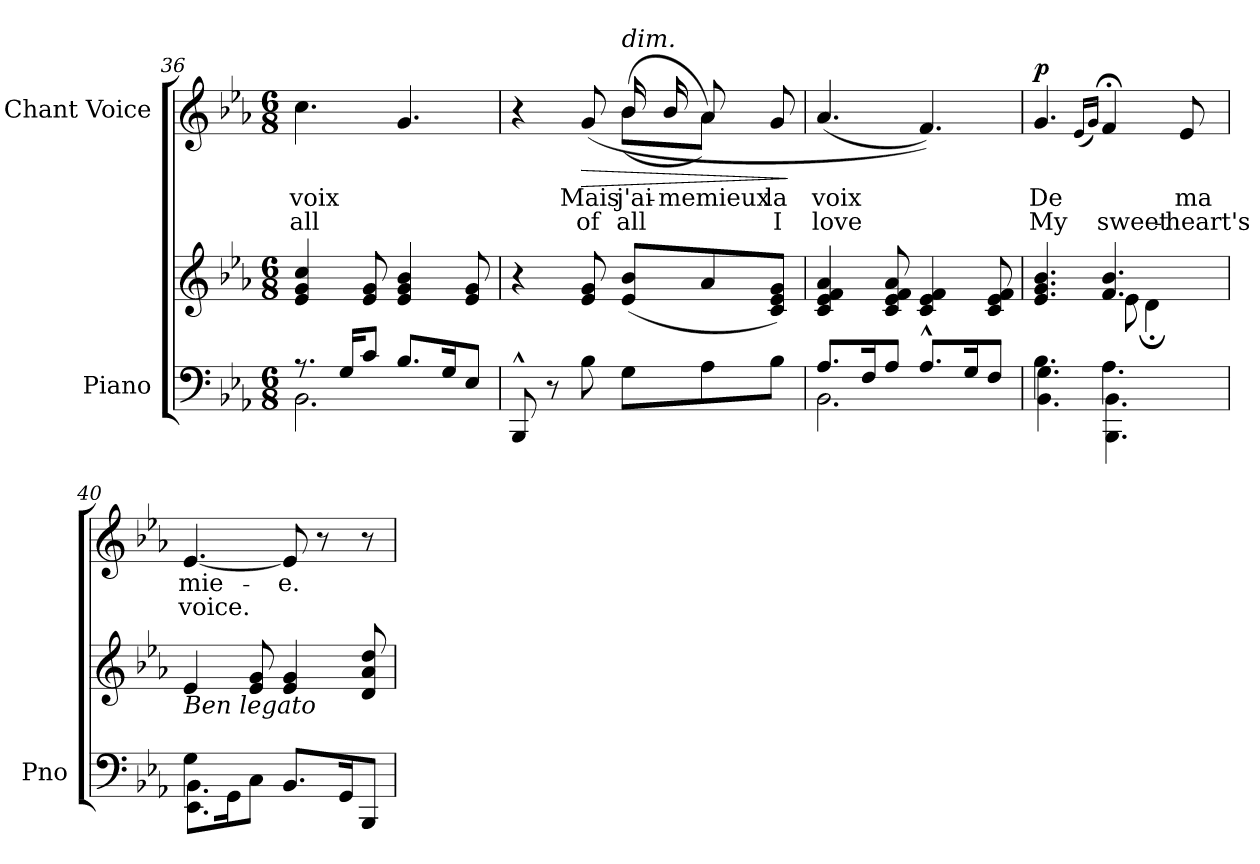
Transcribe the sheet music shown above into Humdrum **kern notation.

**kern	**kern	**kern	**text	**text	**dynam
*part2	*part2	*part1	*part1	*part1	*part1
*staff3	*staff2	*staff1	*staff1	*staff1	*staff1
*I"Piano	*	*I"Chant Voice	*	*	*
*I'Pno	*	*	*	*	*
*clefF4	*clefG2	*clefG2	*	*	*
*k[b-e-a-]	*k[b-e-a-]	*k[b-e-a-]	*	*	*
*M6/8	*M6/8	*M6/8	*	*	*
=36	=36	=36	=36	=36	=36
*^	*	*	*	*	*
!	!	!	!	!LO:LY:b	!LO:LY:b	!
8.r	2.BB-\	4e-/ 4g/ 4cc/	4.cc\	voix	all	.
16G/KL	.	.	.	.	.	.
8c/J	.	8e-/ 8g/	.	.	.	.
8.B-/L	.	4e-/ 4g/ 4b-/	4.g/	.	.	.
16G/K	.	.	.	.	.	.
8E-/J	.	8e-/ 8g/	.	.	.	.
*v	*v	*	*	*	*	*
!!LO:LB:g=z
=37	=37	=37	=37	=37	=37
*	*	*^	*	*	*
8BBB-^^/	4r	4r	4.ryy	.	.	.
8r	.	.	.	.	.	.
!	!	!	!	!LO:LY:b	!LO:LY:b	!LO:HP:b
8B-\	8e-/ 8g/	(8g/	.	Mais	of	>
!	!	!LO:TX:a:i:t=dim.	!	!	!	!
!	!	!	!	!LO:LY:b	!LO:LY:b	!
8G\L	(8e-/ 8b-/L	16b-/	((8b-\L	j'ai-	all	.
!	!	!	!	!LO:LY:b	!	!
.	.	16b-/	.	-me	.	.
!	!	!	!	!LO:LY:b	!	!
8A-\	8a-/	8a-/	8a-\J))	mieux	.	.
!	!	!	!	!LO:LY:b	!LO:LY:b	!
8B-\J	8c/ 8e-/ 8g/J)	8g/	8ryy	la	I	.
*	*	*v	*v	*	*	*
.	.	.	.	.	]
=38	=38	=38	=38	=38	=38
*^	*	*	*	*	*
!	!	!	!	!LO:LY:b	!LO:LY:b	!
8.A-/L	2.BB-\	4c/ 4e-/ 4f/ 4a-/	(<4.a-/	voix	love	.
16F/K	.	.	.	.	.	.
8A-/J	.	8c/ 8e-/ 8f/ 8a-/	.	.	.	.
8.A-^^/L	.	4c/ 4e-/ 4f/	4.f/))	.	.	.
16G/K	.	.	.	.	.	.
8F/J	.	8c/ 8e-/ 8f/	.	.	.	.
=39	=39	=39	=39	=39	=39	=39
*	*	*^	*	*	*	*
!	!	!	!	!	!LO:LY:b	!LO:LY:b	!LO:DY:a
4.B-\	4.BB-\ 4.G\	4.e-/ 4.g/ 4.b-/	4.ryy	4.g/	De	My	p
.	.	.	.	(16qe-/LL	.	.	.
.	.	.	.	16qg/JJ)	.	.	.
!	!	!	!	!	!	!LO:LY:b	!
4.A-\	4.BBB-\ 4.BB-\	4.f/ 4.b-/	8e-\	4f;</	.	sweet-	.
.	.	.	4d;\	.	.	.	.
!	!	!	!	!	!LO:LY:b	!LO:LY:b	!
.	.	.	.	8e-/	ma	-heart's	.
*	*	*v	*v	*	*	*	*
=40	=40	=40	=40	=40	=40	=40
!	!	!LO:TX:b:i:t=Ben legato	!	!	!	!
!	!	!	!	!LO:LY:b	!LO:LY:b	!
4G\	8.EE-\ 8.BB-\L	4e-/	[4.e-/	mie-	voice.	.
.	16GG\K	.	.	.	.	.
2ryy	8C\J	8e-/ 8g/	.	.	.	.
!	!	!	!	!LO:LY:b	!	!
.	8.BB-/L	4e-/ 4g/	8e-/]	-e.	.	.
.	.	.	8r	.	.	.
.	16GG/K	.	.	.	.	.
.	8BBB-/J	8d/ 8a-/ 8dd/	8r	.	.	.
*v	*v	*	*	*	*	*
=	=	=	=	=	=
*-	*-	*-	*-	*-	*-
